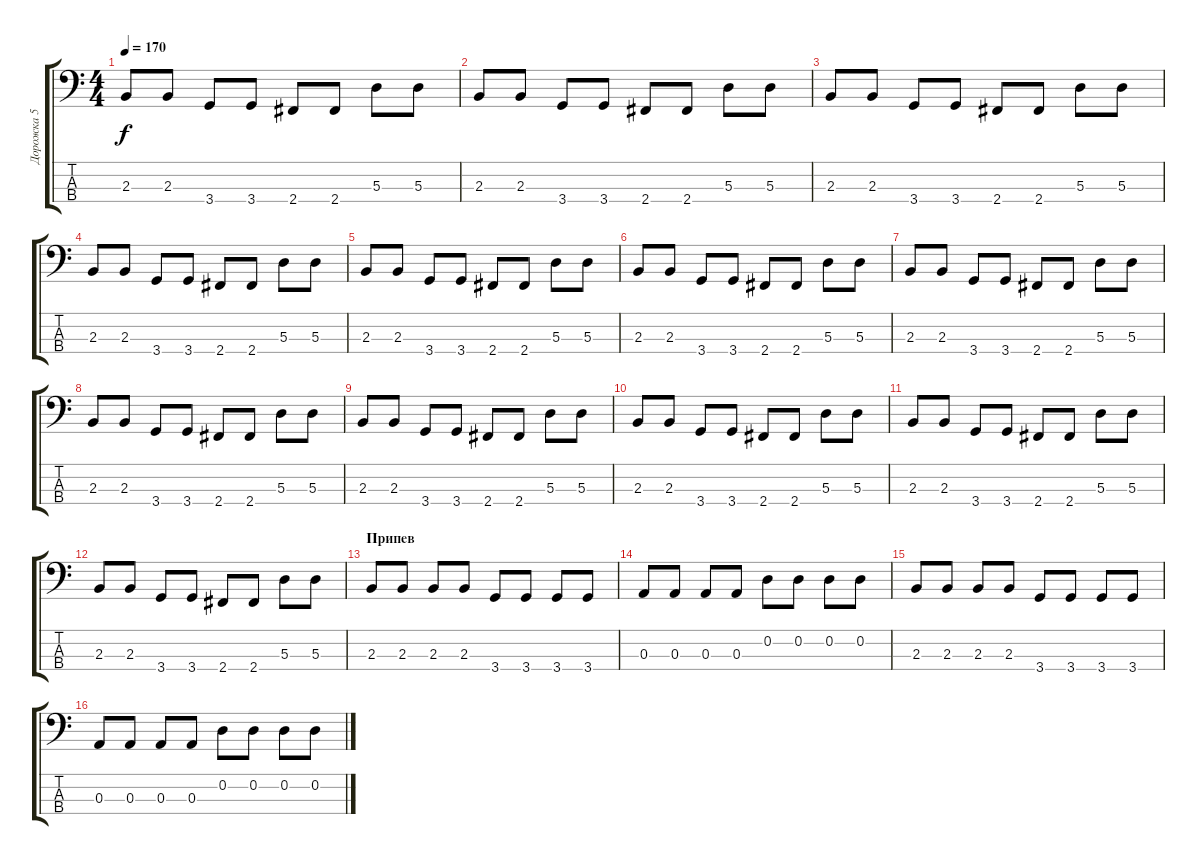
\track ("Дорожка 5" "Дорожка 5") {instrument electricbasspick}
\staff {score tabs}
\tuning (G2 D2 A1 E1) {hide}
\ts (4 4)
\tempo 170
\clef f4
\ks c
2.3.8{dy f} 2.3.8 3.4.8 3.4.8 2.4.8 2.4.8 5.3.8 5.3.8 |
2.3.8 2.3.8 3.4.8 3.4.8 2.4.8 2.4.8 5.3.8 5.3.8 |
2.3.8 2.3.8 3.4.8 3.4.8 2.4.8 2.4.8 5.3.8 5.3.8 |
2.3.8 2.3.8 3.4.8 3.4.8 2.4.8 2.4.8 5.3.8 5.3.8 |
2.3.8 2.3.8 3.4.8 3.4.8 2.4.8 2.4.8 5.3.8 5.3.8 |
2.3.8 2.3.8 3.4.8 3.4.8 2.4.8 2.4.8 5.3.8 5.3.8 |
2.3.8 2.3.8 3.4.8 3.4.8 2.4.8 2.4.8 5.3.8 5.3.8 |
2.3.8 2.3.8 3.4.8 3.4.8 2.4.8 2.4.8 5.3.8 5.3.8 |
2.3.8 2.3.8 3.4.8 3.4.8 2.4.8 2.4.8 5.3.8 5.3.8 |
2.3.8 2.3.8 3.4.8 3.4.8 2.4.8 2.4.8 5.3.8 5.3.8 |
2.3.8 2.3.8 3.4.8 3.4.8 2.4.8 2.4.8 5.3.8 5.3.8 |
2.3.8 2.3.8 3.4.8 3.4.8 2.4.8 2.4.8 5.3.8 5.3.8 |
\section ("" "Припев")
2.3.8 2.3.8 2.3.8 2.3.8 3.4.8 3.4.8 3.4.8 3.4.8 |
0.3.8 0.3.8 0.3.8 0.3.8 0.2.8 0.2.8 0.2.8 0.2.8 |
2.3.8 2.3.8 2.3.8 2.3.8 3.4.8 3.4.8 3.4.8 3.4.8 |
0.3.8 0.3.8 0.3.8 0.3.8 0.2.8 0.2.8 0.2.8 0.2.8
